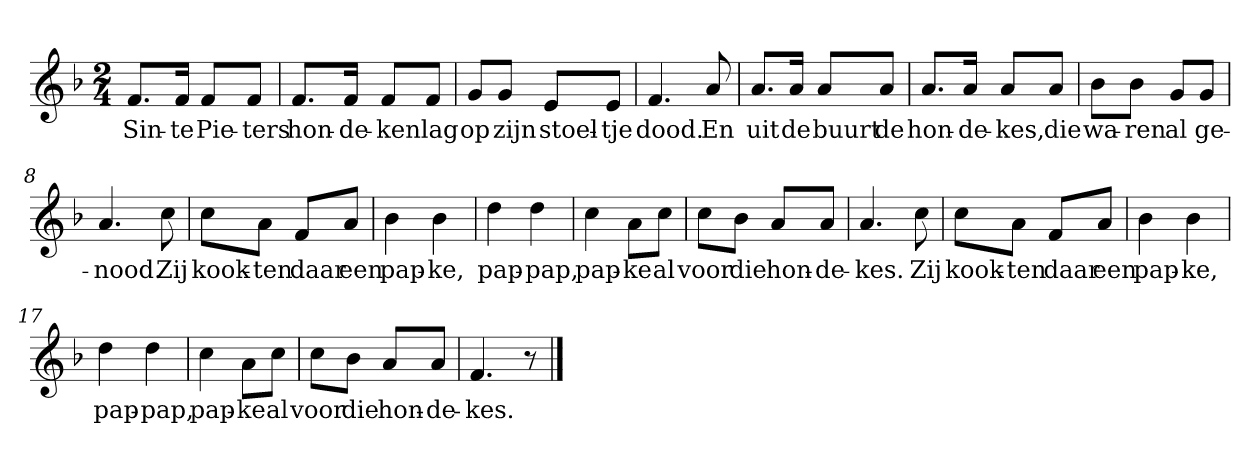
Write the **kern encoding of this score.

**kern	**text
*part1	*part1
*staff1	*staff1
*clefG2	*
*k[b-]	*
*F:	*
*M2/4	*
*MM120	*
=1	=1
8.f/L	Sin-
16f/Jk	-te
8f/L	Pie-
8f/J	-ters
=2	=2
8.f/L	hon-
16f/Jk	-de-
8f/L	-ken
8f/J	lag
=3	=3
8g/L	op
8g/J	zijn
8e/L	stoel-
8e/J	-tje
=4	=4
4.f	dood.
8a	En
=5	=5
8.a/L	uit
16a/Jk	de
8a/L	buurt
8a/J	de
=6	=6
8.a/L	hon-
16a/Jk	-de-
8a/L	-kes,
8a/J	die
=7	=7
8b-\L	wa-
8b-\J	-ren
8g/L	al
8g/J	ge-
=8	=8
4.a	-nood.
8cc	Zij
=9	=9
8cc\L	kook-
8a\J	-ten
8f/L	daar
8a/J	een
=10	=10
4b-	pap-
4b-	-ke,
=11	=11
4dd	pap-
4dd	-pap,
=12	=12
4cc	pap-
8a\L	-ke
8cc\J	al
=13	=13
8cc\L	voor
8b-\J	die
8a/L	hon-
8a/J	-de-
=14	=14
4.a	-kes.
8cc	Zij
=15	=15
8cc\L	kook-
8a\J	-ten
8f/L	daar
8a/J	een
=16	=16
4b-	pap-
4b-	-ke,
=17	=17
4dd	pap-
4dd	-pap,
=18	=18
4cc	pap-
8a\L	-ke
8cc\J	al
=19	=19
8cc\L	voor
8b-\J	die
8a/L	hon-
8a/J	-de-
=20	=20
4.f	-kes.
8r	.
==	==
*-	*-
